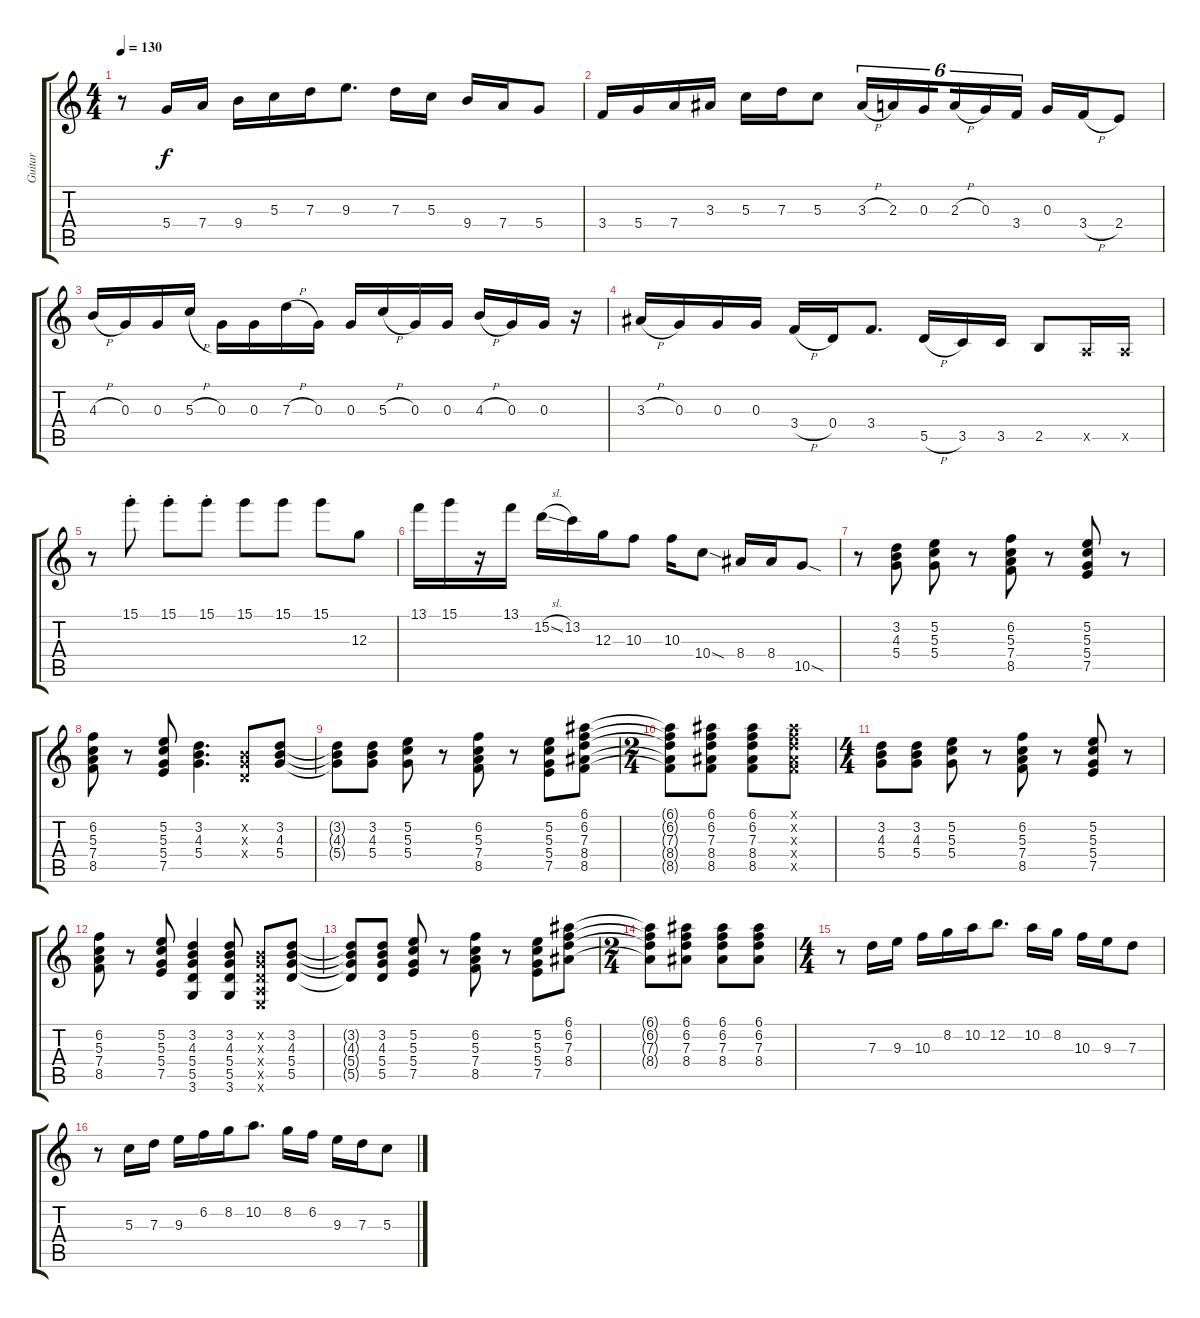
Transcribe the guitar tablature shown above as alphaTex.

\track ("Guitar" "Guitar") {instrument overdrivenguitar}
\staff {score tabs}
\tuning (E4 B3 G3 D3 A2 E2) {hide}
\ts (4 4)
\tempo 130
\clef g2
\ks c
r.8{dy f} 5.4.16 7.4.16 9.4.16 5.3.16 7.3.16 9.3.8{d} 7.3.16 5.3.16 9.4.16 7.4.16 5.4.8 |
3.4.16 5.4.16 7.4.16 3.3.16 5.3.16 7.3.16 5.3.8 3.3{h}.16{tu (6 4)} 2.3.16{tu (6 4)} 0.3.16{tu (6 4) beam splitsecondary} 2.3{h}.16{tu (6 4)} 0.3.16{tu (6 4)} 3.4.16{tu (6 4)} 0.3.16 3.4{h}.16 2.4.8 |
4.3{h}.16 0.3.16 0.3.16 5.3{h}.16 0.3.16 0.3.16 7.3{h}.16 0.3.16 0.3.16 5.3{h}.16 0.3.16 0.3.16 4.3{h}.16 0.3.16 0.3.16 r.16 |
3.3{h}.16 0.3.16 0.3.16 0.3.16 3.4{h}.16 0.4.16 3.4.8{d} 5.5{h}.16 3.5.16 3.5.16 2.5.8 0.5{x}.16 0.5{x}.16 |
r.8 15.1{st}.8 15.1{st}.8 15.1{st}.8 15.1.8 15.1.8 15.1.8 12.3.8 |
13.1.16 15.1.16 r.16 13.1.16 15.2{sl}.16 13.2.16 12.3.16 10.3.8 10.3.16 10.4{sod}.8 8.4.16 8.4.16 10.5{sod}.8 |
r.8 (3.2 4.3 5.4).8 (5.2 5.3 5.4).8 r.8 (6.2 5.3 7.4 8.5).8 r.8 (5.2 5.3 5.4 7.5).8 r.8 |
(6.2 5.3 7.4 8.5).8 r.8 (5.2 5.3 5.4 7.5).8 (3.2 4.3 5.4).4{d} (0.2{x} 0.3{x} 0.4{x}).8 (3.2 4.3 5.4).8 |
(3.2{t} 4.3{t} 5.4{t}).8 (3.2 4.3 5.4).8 (5.2 5.3 5.4).8 r.8 (6.2 5.3 7.4 8.5).8 r.8 (5.2 5.3 5.4 7.5).8 (6.1 6.2 7.3 8.4 8.5).8 |
\ts (2 4)
(6.1{t} 6.2{t} 7.3{t} 8.4{t} 8.5{t}).8 (6.1 6.2 7.3 8.4 8.5).8 (6.1 6.2 7.3 8.4 8.5).8 (6.1{x} 6.2{x} 7.3{x} 8.4{x} 8.5{x}).8 |
\ts (4 4)
(3.2 4.3 5.4).8 (3.2 4.3 5.4).8 (5.2 5.3 5.4).8 r.8 (6.2 5.3 7.4 8.5).8 r.8 (5.2 5.3 5.4 7.5).8 r.8 |
(6.2 5.3 7.4 8.5).8 r.8 (5.2 5.3 5.4 7.5).8 (3.2 4.3 5.4 5.5 3.6).4 (3.2 4.3 5.4 5.5 3.6).8 (0.2{x} 0.3{x} 0.4{x} 0.5{x} 0.6{x}).8 (3.2 4.3 5.4 5.5).8 |
(3.2{t} 4.3{t} 5.4{t} 5.5{t}).8 (3.2 4.3 5.4 5.5).8 (5.2 5.3 5.4 7.5).8 r.8 (6.2 5.3 7.4 8.5).8 r.8 (5.2 5.3 5.4 7.5).8 (6.1 6.2 7.3 8.4).8 |
\ts (2 4)
(6.1{t} 6.2{t} 7.3{t} 8.4{t}).8 (6.1 6.2 7.3 8.4).8 (6.1 6.2 7.3 8.4).8 (6.1 6.2 7.3 8.4).8 |
\ts (4 4)
r.8 7.3.16 9.3.16 10.3.16 8.2.16 10.2.16 12.2.8{d} 10.2.16 8.2.16 10.3.16 9.3.16 7.3.8 |
r.8 5.3.16 7.3.16 9.3.16 6.2.16 8.2.16 10.2.8{d} 8.2.16 6.2.16 9.3.16 7.3.16 5.3.8
